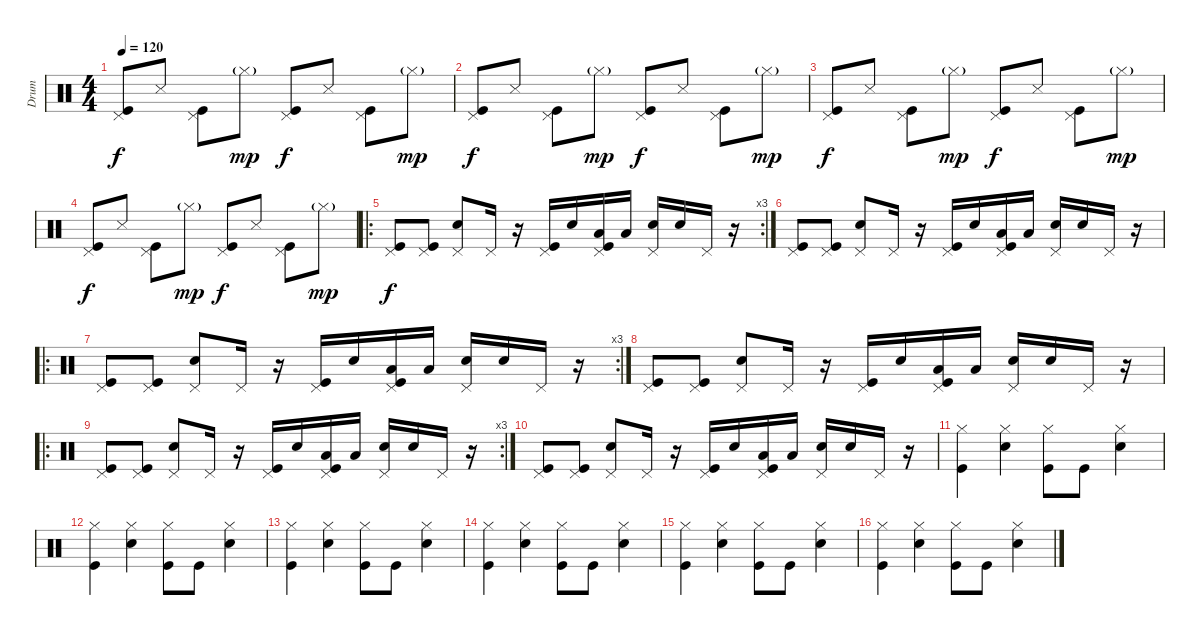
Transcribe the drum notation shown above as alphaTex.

\track ("Drum" "Drum") {instrument percussion}
\staff {score}
\articulation defaults
\ts (4 4)
\tempo 120
\clef neutral
\ks c
("Pedal Hi-Hat (hit)" "Kick (hit)").8{dy f volume 13} "Snare (side stick) 3".8 ("Pedal Hi-Hat (hit)" "Kick (hit)").8 "Hi-Hat (closed)"{g}.8{dy mp volume 9} ("Pedal Hi-Hat (hit)" "Kick (hit)").8{dy f volume 13} "Snare (side stick) 3".8 ("Pedal Hi-Hat (hit)" "Kick (hit)").8 "Hi-Hat (closed)"{g}.8{dy mp volume 9} |
("Pedal Hi-Hat (hit)" "Kick (hit)").8{dy f volume 13} "Snare (side stick) 3".8 ("Pedal Hi-Hat (hit)" "Kick (hit)").8 "Hi-Hat (closed)"{g}.8{dy mp volume 9} ("Pedal Hi-Hat (hit)" "Kick (hit)").8{dy f volume 13} "Snare (side stick) 3".8 ("Pedal Hi-Hat (hit)" "Kick (hit)").8 "Hi-Hat (closed)"{g}.8{dy mp volume 9} |
("Pedal Hi-Hat (hit)" "Kick (hit)").8{dy f volume 13} "Snare (side stick) 3".8 ("Pedal Hi-Hat (hit)" "Kick (hit)").8 "Hi-Hat (closed)"{g}.8{dy mp volume 9} ("Pedal Hi-Hat (hit)" "Kick (hit)").8{dy f volume 13} "Snare (side stick) 3".8 ("Pedal Hi-Hat (hit)" "Kick (hit)").8 "Hi-Hat (closed)"{g}.8{dy mp volume 9} |
("Pedal Hi-Hat (hit)" "Kick (hit)").8{dy f volume 13} "Snare (side stick) 3".8 ("Pedal Hi-Hat (hit)" "Kick (hit)").8 "Hi-Hat (closed)"{g}.8{dy mp volume 9} ("Pedal Hi-Hat (hit)" "Kick (hit)").8{dy f volume 13} "Snare (side stick) 3".8 ("Pedal Hi-Hat (hit)" "Kick (hit)").8 "Hi-Hat (closed)"{g}.8{dy mp volume 9} |
\ro
\rc 3
("Pedal Hi-Hat (hit)" "Kick (hit)").8{dy f volume 16} ("Pedal Hi-Hat (hit)" "Kick (hit)").8 ("Pedal Hi-Hat (hit)" "Snare (hit) 2").8 "Pedal Hi-Hat (hit)".16 r.16 ("Pedal Hi-Hat (hit)" "Kick (hit)").16 "Snare (hit) 2".16 ("Pedal Hi-Hat (hit)" "Low Tom (hit)" "Kick (hit)").16 "Low Tom (hit)".16 ("Pedal Hi-Hat (hit)" "Snare (hit) 2").16 "Snare (hit) 2".16 "Pedal Hi-Hat (hit)".16 r.16 |
("Pedal Hi-Hat (hit)" "Kick (hit)").8{volume 16} ("Pedal Hi-Hat (hit)" "Kick (hit)").8 ("Pedal Hi-Hat (hit)" "Snare (hit) 2").8 "Pedal Hi-Hat (hit)".16 r.16 ("Pedal Hi-Hat (hit)" "Kick (hit)").16 "Snare (hit) 2".16 ("Pedal Hi-Hat (hit)" "Low Tom (hit)" "Kick (hit)").16 "Low Tom (hit)".16 ("Pedal Hi-Hat (hit)" "Snare (hit) 2").16 "Snare (hit) 2".16 "Pedal Hi-Hat (hit)".16 r.16 |
\ro
\rc 3
("Pedal Hi-Hat (hit)" "Kick (hit)").8{volume 16} ("Pedal Hi-Hat (hit)" "Kick (hit)").8 ("Pedal Hi-Hat (hit)" "Snare (hit) 2").8 "Pedal Hi-Hat (hit)".16 r.16 ("Pedal Hi-Hat (hit)" "Kick (hit)").16 "Snare (hit) 2".16 ("Pedal Hi-Hat (hit)" "Low Tom (hit)" "Kick (hit)").16 "Low Tom (hit)".16 ("Pedal Hi-Hat (hit)" "Snare (hit) 2").16 "Snare (hit) 2".16 "Pedal Hi-Hat (hit)".16 r.16 |
("Pedal Hi-Hat (hit)" "Kick (hit)").8{volume 16} ("Pedal Hi-Hat (hit)" "Kick (hit)").8 ("Pedal Hi-Hat (hit)" "Snare (hit) 2").8 "Pedal Hi-Hat (hit)".16 r.16 ("Pedal Hi-Hat (hit)" "Kick (hit)").16 "Snare (hit) 2".16 ("Pedal Hi-Hat (hit)" "Low Tom (hit)" "Kick (hit)").16 "Low Tom (hit)".16 ("Pedal Hi-Hat (hit)" "Snare (hit) 2").16 "Snare (hit) 2".16 "Pedal Hi-Hat (hit)".16 r.16 |
\ro
\rc 3
("Pedal Hi-Hat (hit)" "Kick (hit)").8{volume 16} ("Pedal Hi-Hat (hit)" "Kick (hit)").8 ("Pedal Hi-Hat (hit)" "Snare (hit) 2").8 "Pedal Hi-Hat (hit)".16 r.16 ("Pedal Hi-Hat (hit)" "Kick (hit)").16 "Snare (hit) 2".16 ("Pedal Hi-Hat (hit)" "Low Tom (hit)" "Kick (hit)").16 "Low Tom (hit)".16 ("Pedal Hi-Hat (hit)" "Snare (hit) 2").16 "Snare (hit) 2".16 "Pedal Hi-Hat (hit)".16 r.16 |
("Pedal Hi-Hat (hit)" "Kick (hit)").8{volume 16} ("Pedal Hi-Hat (hit)" "Kick (hit)").8 ("Pedal Hi-Hat (hit)" "Snare (hit) 2").8 "Pedal Hi-Hat (hit)".16 r.16 ("Pedal Hi-Hat (hit)" "Kick (hit)").16 "Snare (hit) 2".16 ("Pedal Hi-Hat (hit)" "Low Tom (hit)" "Kick (hit)").16 "Low Tom (hit)".16 ("Pedal Hi-Hat (hit)" "Snare (hit) 2").16 "Snare (hit) 2".16 "Pedal Hi-Hat (hit)".16 r.16 |
("Hi-Hat (closed)" "Kick (hit)").4{volume 13} ("Hi-Hat (closed)" "Snare (hit) 2").4 ("Hi-Hat (closed)" "Kick (hit)").8 "Kick (hit)".8 ("Hi-Hat (closed)" "Snare (hit) 2").4 |
("Hi-Hat (closed)" "Kick (hit)").4{volume 13} ("Hi-Hat (closed)" "Snare (hit) 2").4 ("Hi-Hat (closed)" "Kick (hit)").8 "Kick (hit)".8 ("Hi-Hat (closed)" "Snare (hit) 2").4 |
("Hi-Hat (closed)" "Kick (hit)").4{volume 13} ("Hi-Hat (closed)" "Snare (hit) 2").4 ("Hi-Hat (closed)" "Kick (hit)").8 "Kick (hit)".8 ("Hi-Hat (closed)" "Snare (hit) 2").4 |
("Hi-Hat (closed)" "Kick (hit)").4{volume 13} ("Hi-Hat (closed)" "Snare (hit) 2").4 ("Hi-Hat (closed)" "Kick (hit)").8 "Kick (hit)".8 ("Hi-Hat (closed)" "Snare (hit) 2").4 |
("Hi-Hat (closed)" "Kick (hit)").4{volume 13} ("Hi-Hat (closed)" "Snare (hit) 2").4 ("Hi-Hat (closed)" "Kick (hit)").8 "Kick (hit)".8 ("Hi-Hat (closed)" "Snare (hit) 2").4 |
("Hi-Hat (closed)" "Kick (hit)").4{volume 13} ("Hi-Hat (closed)" "Snare (hit) 2").4 ("Hi-Hat (closed)" "Kick (hit)").8 "Kick (hit)".8 ("Hi-Hat (closed)" "Snare (hit) 2").4
